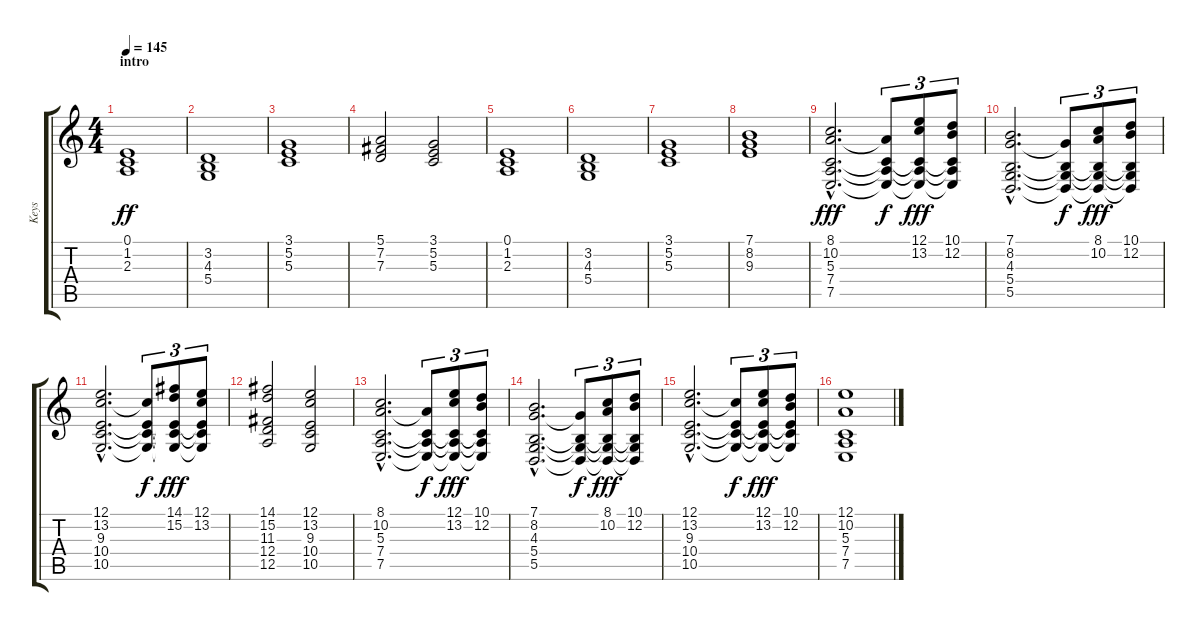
\track ("Keys" "Keys") {instrument stringensemble1}
\staff {score tabs}
\tuning (E4 B3 G3 D3 A2 E2) {hide}
\ts (4 4)
\section ("" "intro")
\tempo 145
\clef g2
\ks c
(0.1 1.2 2.3).1{dy ff instrument stringensemble1} |
(3.2 4.3 5.4).1 |
(3.1 5.2 5.3).1 |
(5.1 7.2 7.3).2 (3.1 5.2 5.3).2 |
(0.1 1.2 2.3).1 |
(3.2 4.3 5.4).1 |
(3.1 5.2 5.3).1 |
(7.1 8.2 9.3).1 |
(8.1{hac} 10.2{hac} 5.3{hac} 7.4{hac} 7.5{hac}).2{d dy fff} (10.2{t} 5.3{t} 7.4{t} 7.5{t}).8{tu (3 2) dy f} (12.1 13.2 5.3{t} 7.4{t} 7.5{t}).8{tu (3 2) dy fff} (10.1 12.2 5.3{t} 7.4{t} 7.5{t}).8{tu (3 2)} |
(7.1{hac} 8.2{hac} 4.3{hac} 5.4{hac} 5.5{hac}).2{d} (8.2{t} 4.3{t} 5.4{t} 5.5{t}).8{tu (3 2) dy f} (8.1 10.2 4.3{t} 5.4{t} 5.5{t}).8{tu (3 2) dy fff} (10.1 12.2 4.3{t} 5.4{t} 5.5{t}).8{tu (3 2)} |
(12.1{hac} 13.2{hac} 9.3{hac} 10.4{hac} 10.5{hac}).2{d} (13.2{t} 9.3{t} 10.4{t} 10.5{t}).8{tu (3 2) dy f} (14.1 15.2 9.3{t} 10.4{t} 10.5{t}).8{tu (3 2) dy fff} (12.1 13.2 9.3{t} 10.4{t} 10.5{t}).8{tu (3 2)} |
(14.1 15.2 11.3 12.4 12.5).2 (12.1 13.2 9.3 10.4 10.5).2 |
(8.1{hac} 10.2{hac} 5.3{hac} 7.4{hac} 7.5{hac}).2{d} (10.2{t} 5.3{t} 7.4{t} 7.5{t}).8{tu (3 2) dy f} (12.1 13.2 5.3{t} 7.4{t} 7.5{t}).8{tu (3 2) dy fff} (10.1 12.2 5.3{t} 7.4{t} 7.5{t}).8{tu (3 2)} |
(7.1{hac} 8.2{hac} 4.3{hac} 5.4{hac} 5.5{hac}).2{d} (8.2{t} 4.3{t} 5.4{t} 5.5{t}).8{tu (3 2) dy f} (8.1 10.2 4.3{t} 5.4{t} 5.5{t}).8{tu (3 2) dy fff} (10.1 12.2 4.3{t} 5.4{t} 5.5{t}).8{tu (3 2)} |
(12.1{hac} 13.2{hac} 9.3{hac} 10.4{hac} 10.5{hac}).2{d} (13.2{t} 9.3{t} 10.4{t} 10.5{t}).8{tu (3 2) dy f} (12.1 13.2 9.3{t} 10.4{t} 10.5{t}).8{tu (3 2) dy fff} (10.1 12.2 9.3{t} 10.4{t} 10.5{t}).8{tu (3 2)} |
(12.1 10.2 5.3 7.4 7.5).1
